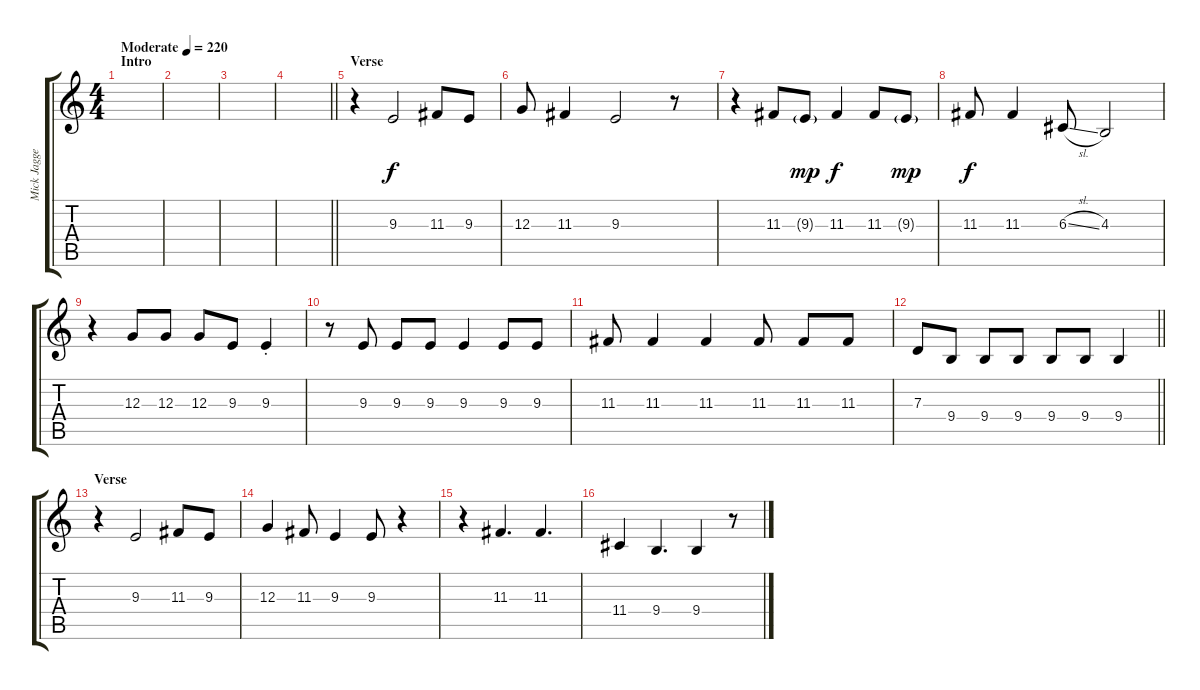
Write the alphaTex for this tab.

\track ("Mick Jagger" "Mick Jagge") {instrument trumpet}
\staff {score tabs}
\tuning (E4 B3 G3 D3 A2 E2) {hide}
\ts (4 4)
\section ("" "Intro")
\tempo (220 "Moderate")
\clef g2
\ks c
|
|
|
\barLineRight lightlight
|
\section ("" "Verse")
r.4 9.3.2 11.3.8 9.3.8 |
12.3.8 11.3.4 9.3.2 r.8 |
r.4 11.3.8 9.3{g}.8{dy mp} 11.3.4{dy f} 11.3.8 9.3{g}.8{dy mp} |
11.3.8{dy f} 11.3.4 6.3{sl}.8 4.3.2 |
r.4 12.3.8 12.3.8 12.3.8 9.3.8 9.3{st}.4 |
r.8 9.3.8 9.3.8 9.3.8 9.3.4 9.3.8 9.3.8 |
11.3.8 11.3.4 11.3.4 11.3.8 11.3.8 11.3.8 |
\barLineRight lightlight
7.3.8 9.4.8 9.4.8 9.4.8 9.4.8 9.4.8 9.4.4 |
\section ("" "Verse")
r.4 9.3.2 11.3.8 9.3.8 |
12.3.4 11.3.8 9.3.4 9.3.8 r.4 |
r.4 11.3.4{d} 11.3.4{d} |
11.4.4 9.4.4{d} 9.4.4 r.8
